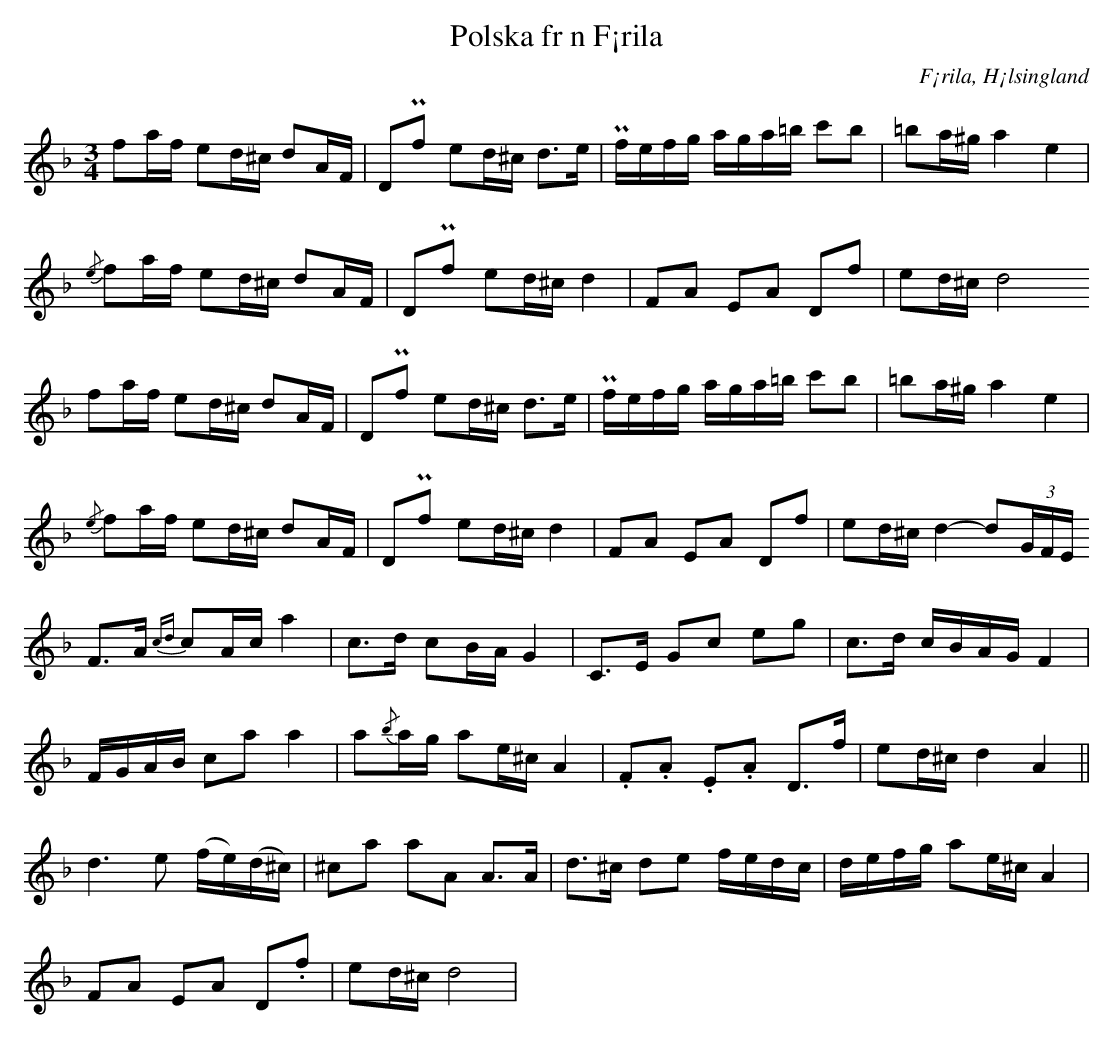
X:1
T: Polska fr n F¡rila
O: F¡rila, H¡lsingland
M: 3/4
L: 1/16
K: Dm
f2af e2d^c d2AF | D2Pf2 e2d^c d2>e2 | Pfefg aga=b c'2b2 | =b2a^g a4 e4 |
{/e}f2af e2d^c d2AF | D2Pf2 e2d^c d4 | F2A2 E2A2 D2f2 | e2d^c d8
f2af e2d^c d2AF | D2Pf2 e2d^c d2>e2 | Pfefg aga=b c'2b2 | =b2a^g a4 e4 |
{/e}f2af e2d^c d2AF | D2Pf2 e2d^c d4 | F2A2 E2A2 D2f2 | e2d^c d4-d2(3GFE
F2>A2 {cd}c2Ac a4 | c2>d2 c2BA G4 | C2>E2 G2c2 e2g2 | c2>d2 cBAG F4 |
FGAB c2a2 a4 | a2{/b}ag a2e^c A4 | .F2.A2 .E2.A2 D2>f2 | e2d^c d4 A4 ||
d6e2 (fe)(d^c) | ^c2a2 a2A2 A2>A2 | d2>^c2 d2e2 fedc | defg a2e^c A4 |
F2A2 E2A2 D2.f2 | e2d^c d8 |
